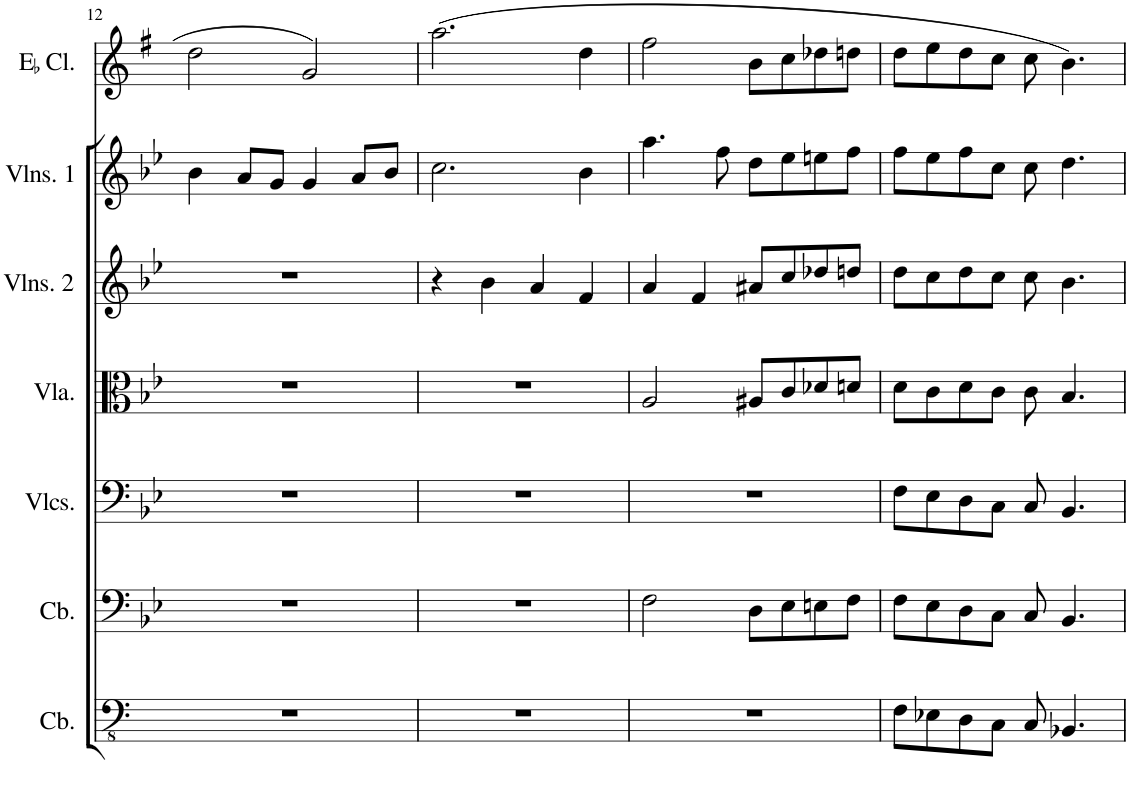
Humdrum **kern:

**kern	**kern	**kern	**kern	**kern	**kern	**kern
*part7	*part6	*part5	*part4	*part3	*part2	*part1
*staff7	*staff6	*staff5	*staff4	*staff3	*staff2	*staff1
*I"Contrabass	*I"Contrabass	*I"Violoncellos	*I"Viola	*I"Violins 2	*I"Violins 1	*I"E Clarinet
*I'Cb.	*I'Cb.	*I'Vlcs.	*I'Vla.	*I'Vlns. 2	*I'Vlns. 1	*
!!LO:PB:g=z
*clefFv4	*clefF4	*clefF4	*clefC3	*clefG2	*clefG2	*clefG2
*Trd7c12	*Trd7c12	*	*	*	*	*Trd-2c-3
*k[]	*k[b-e-]	*k[b-e-]	*k[b-e-]	*k[b-e-]	*k[b-e-]	*k[f#]
=12	=12	=12	=12	=12	=12	=12
1r	1r	1r	1r	1r	4b-\	2dd\
.	.	.	.	.	8a/L	.
.	.	.	.	.	8g/J	.
.	.	.	.	.	4g/	2g/
.	.	.	.	.	8a/L	.
.	.	.	.	.	8b-/J	.
=13	=13	=13	=13	=13	=13	=13
1r	1r	1r	1r	4r	2.cc\	(2.aa\
.	.	.	.	4b-\	.	.
.	.	.	.	4a/	.	.
.	.	.	.	4f/	4b-\	4dd\
=14	=14	=14	=14	=14	=14	=14
1r	2F\	1r	2A/	4a/	4.aa\	2ff#\
.	.	.	.	4f/	.	.
.	.	.	.	.	8ff\	.
.	8D\L	.	8A#X/L	8a#X/L	8dd\L	8b\L
.	8E-\	.	8c/	8cc/	8ee-\	8cc\
.	8En\	.	8d-X/	8dd-X/	8een\	8dd-X\
.	8F\J	.	8dn/J	8ddn/J	8ff\J	8ddn\J
=15	=15	=15	=15	=15	=15	=15
8FF\L	8F\L	8F\L	8d\L	8dd\L	8ff\L	8dd\L
8EE-X\	8E-\	8E-\	8c\	8cc\	8ee-\	8ee\
8DD\	8D\	8D\	8d\	8dd\	8ff\	8dd\
8CC\J	8C\J	8C\J	8c\J	8cc\J	8cc\J	8cc\J
8CC/	8C/	8C/	8c\	8cc\	8cc\	8cc\
4.BBB-X/	4.BB-/	4.BB-/	4.B-/	4.b-\	4.dd\	4.b\)
=	=	=	=	=	=	=
*-	*-	*-	*-	*-	*-	*-
